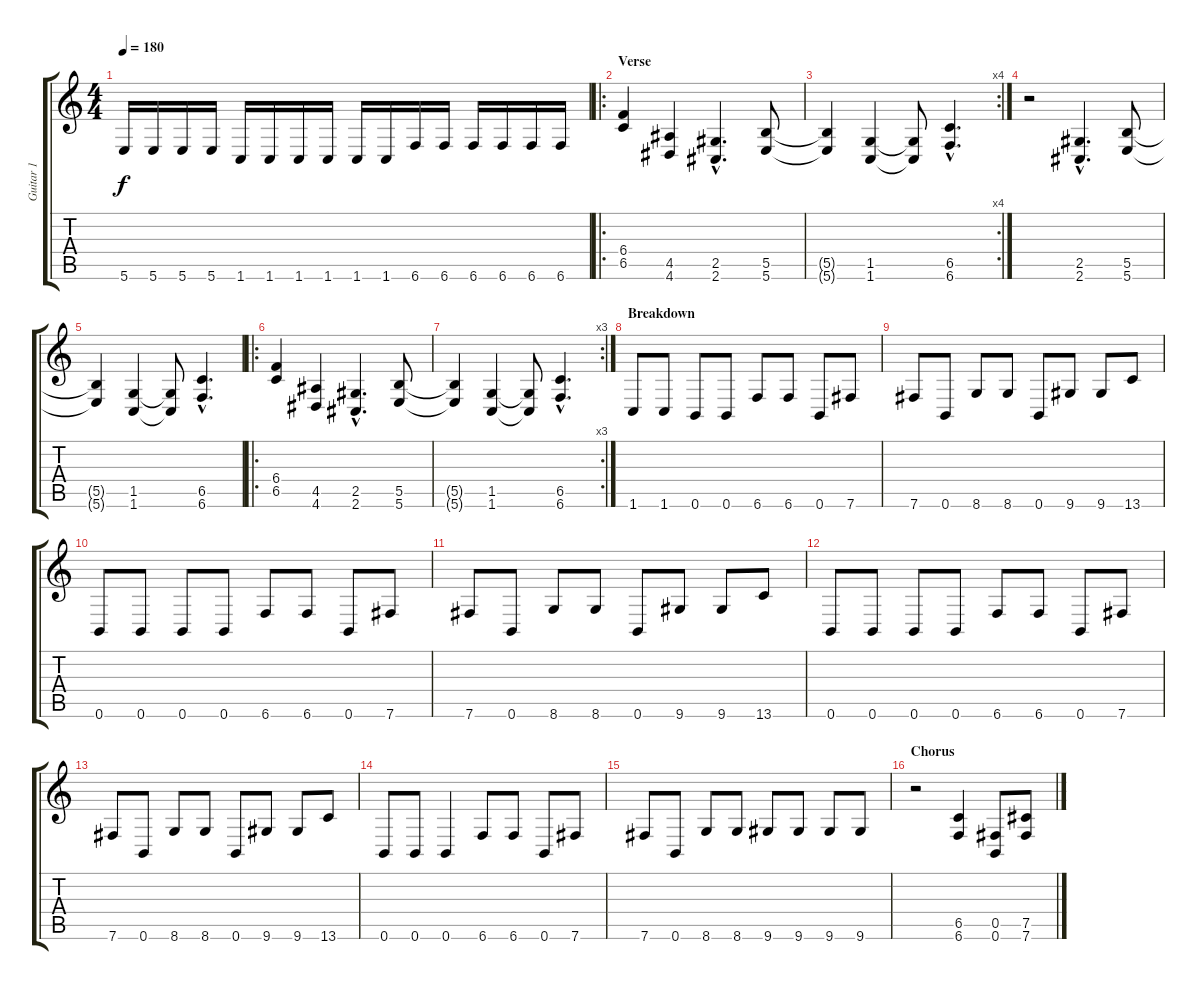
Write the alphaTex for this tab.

\track ("Guitar 1" "Guitar 1") {instrument distortionguitar}
\staff {score tabs}
\tuning (Db4 Ab3 E3 B2 Gb2 B1) {hide}
\ts (4 4)
\tempo 180
\clef g2
\ks c
5.6.16{dy f} 5.6.16 5.6.16 5.6.16 1.6.16 1.6.16 1.6.16 1.6.16 1.6.16 1.6.16 6.6.16 6.6.16 6.6.16 6.6.16 6.6.16 6.6.16 |
\ro
\section ("" "Verse")
(6.4 6.5).4 (4.5 4.6).4 (2.5{hac} 2.6{hac}).4{d} (5.5 5.6).8 |
\rc 4
(5.5{t} 5.6{t}).4 (1.5 1.6).4 (1.5{t} 1.6{t}).8 (6.5{hac} 6.6{hac}).4{d} |
r.2 (2.5{hac} 2.6{hac}).4{d} (5.5 5.6).8 |
(5.5{t} 5.6{t}).4 (1.5 1.6).4 (1.5{t} 1.6{t}).8 (6.5{hac} 6.6{hac}).4{d} |
\ro
(6.4 6.5).4 (4.5 4.6).4 (2.5{hac} 2.6{hac}).4{d} (5.5 5.6).8 |
\rc 3
(5.5{t} 5.6{t}).4 (1.5 1.6).4 (1.5{t} 1.6{t}).8 (6.5{hac} 6.6{hac}).4{d} |
\section ("" "Breakdown")
1.6.8 1.6.8 0.6.8 0.6.8 6.6.8 6.6.8 0.6.8 7.6.8 |
7.6.8 0.6.8 8.6.8 8.6.8 0.6.8 9.6.8 9.6.8 13.6.8 |
0.6.8 0.6.8 0.6.8 0.6.8 6.6.8 6.6.8 0.6.8 7.6.8 |
7.6.8 0.6.8 8.6.8 8.6.8 0.6.8 9.6.8 9.6.8 13.6.8 |
0.6.8 0.6.8 0.6.8 0.6.8 6.6.8 6.6.8 0.6.8 7.6.8 |
7.6.8 0.6.8 8.6.8 8.6.8 0.6.8 9.6.8 9.6.8 13.6.8 |
0.6.8 0.6.8 0.6.4 6.6.8 6.6.8 0.6.8 7.6.8 |
7.6.8 0.6.8 8.6.8 8.6.8 9.6.8 9.6.8 9.6.8 9.6.8 |
\section ("" "Chorus")
r.2 (6.5 6.6).4 (0.5 0.6).8 (7.5 7.6).8
